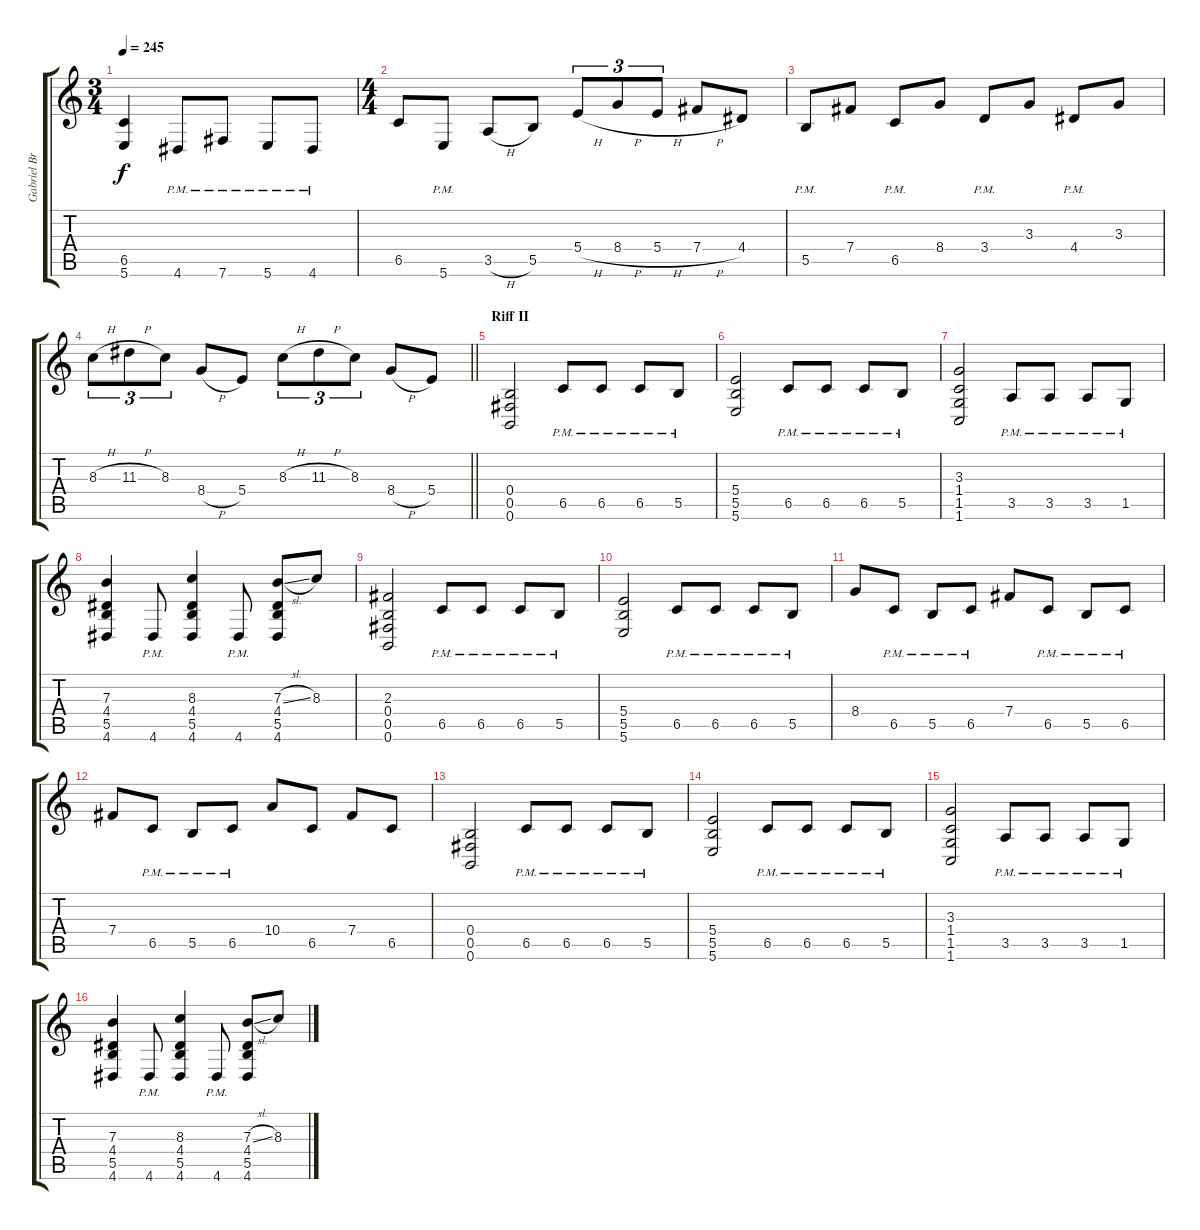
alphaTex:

\track ("Gabriel Brault-Pilon" "Gabriel Br") {instrument overdrivenguitar}
\staff {score tabs}
\tuning (Db4 Ab3 E3 B2 Gb2 B1) {hide}
\ts (3 4)
\tempo 245
\clef g2
\ks c
(6.5 5.6).4{dy f} 4.6{pm}.8 7.6{pm}.8 5.6{pm}.8 4.6{pm}.8 |
\ts (4 4)
6.5.8 5.6{pm}.8 3.5{h}.8 5.5.8 5.4{h}.8{tu (3 2)} 8.4{h}.8{tu (3 2)} 5.4{h}.8{tu (3 2)} 7.4{h}.8 4.4.8 |
5.5{pm}.8 7.4.8 6.5{pm}.8 8.4.8 3.4{pm}.8 3.3.8 4.4{pm}.8 3.3.8 |
\barLineRight lightlight
8.3{h}.8{tu (3 2)} 11.3{h}.8{tu (3 2)} 8.3.8{tu (3 2)} 8.4{h}.8 5.4.8 8.3{h}.8{tu (3 2)} 11.3{h}.8{tu (3 2)} 8.3.8{tu (3 2)} 8.4{h}.8 5.4.8 |
\section ("" "Riff II")
(0.4 0.5 0.6).2 6.5{pm}.8 6.5{pm}.8 6.5{pm}.8 5.5{pm}.8 |
(5.4 5.5 5.6).2 6.5{pm}.8 6.5{pm}.8 6.5{pm}.8 5.5{pm}.8 |
(3.3 1.4 1.5 1.6).2 3.5{pm}.8 3.5{pm}.8 3.5{pm}.8 1.5{pm}.8 |
(7.3 4.4 5.5 4.6).4 4.6{pm}.8 (8.3 4.4 5.5 4.6).4 4.6{pm}.8 (7.3{sl} 4.4 5.5 4.6).8 8.3.8 |
(2.3 0.4 0.5 0.6).2 6.5{pm}.8 6.5{pm}.8 6.5{pm}.8 5.5{pm}.8 |
(5.4 5.5 5.6).2 6.5{pm}.8 6.5{pm}.8 6.5{pm}.8 5.5{pm}.8 |
8.4.8 6.5{pm}.8 5.5{pm}.8 6.5{pm}.8 7.4.8 6.5{pm}.8 5.5{pm}.8 6.5{pm}.8 |
7.4.8 6.5{pm}.8 5.5{pm}.8 6.5{pm}.8 10.4.8 6.5.8 7.4.8 6.5.8 |
(0.4 0.5 0.6).2 6.5{pm}.8 6.5{pm}.8 6.5{pm}.8 5.5{pm}.8 |
(5.4 5.5 5.6).2 6.5{pm}.8 6.5{pm}.8 6.5{pm}.8 5.5{pm}.8 |
(3.3 1.4 1.5 1.6).2 3.5{pm}.8 3.5{pm}.8 3.5{pm}.8 1.5{pm}.8 |
(7.3 4.4 5.5 4.6).4 4.6{pm}.8 (8.3 4.4 5.5 4.6).4 4.6{pm}.8 (7.3{sl} 4.4 5.5 4.6).8 8.3.8
